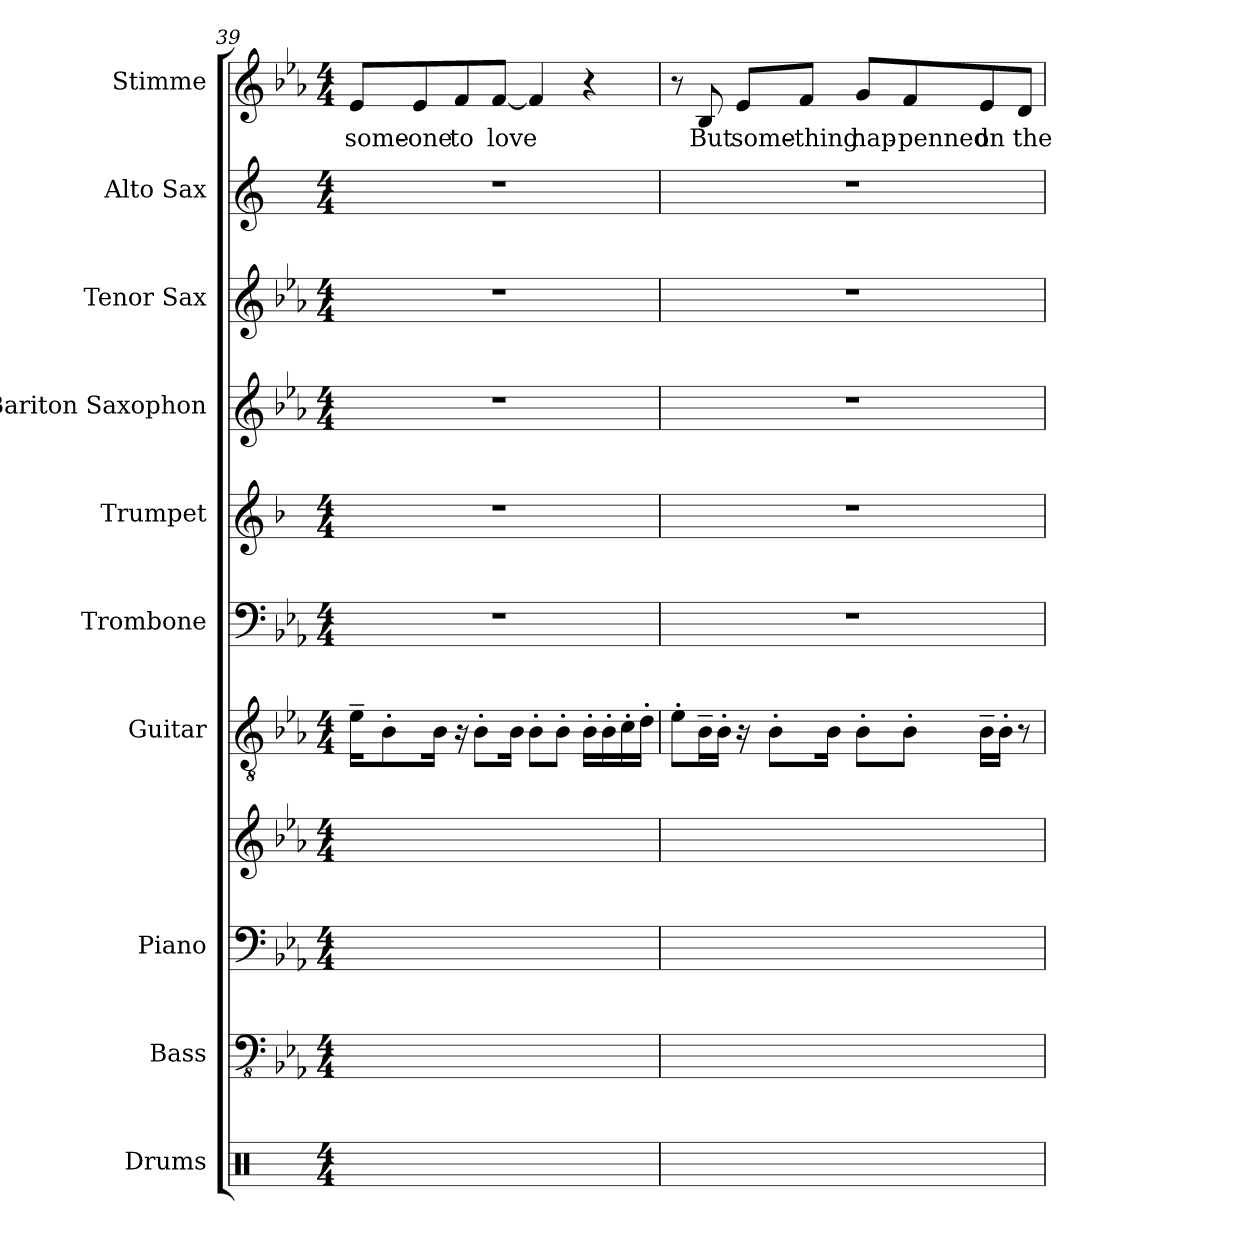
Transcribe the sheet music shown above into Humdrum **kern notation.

**kern	**kern	**kern	**kern	**kern	**kern	**kern	**kern	**kern	**kern	**kern	**text
*part10	*part9	*part8	*part8	*part7	*part6	*part5	*part4	*part3	*part2	*part1	*part1
*staff11	*staff10	*staff9	*staff8	*staff7	*staff6	*staff5	*staff4	*staff3	*staff2	*staff1	*staff1
*I"Drums	*I"Bass	*I"Piano	*	*I"Guitar	*I"Trombone	*I"Trumpet	*I"Bariton Saxophon	*I"Tenor Sax	*I"Alto Sax	*I"Stimme	*
*I'Drums	*I'Bass	*I'Piano	*	*I'Gtr.	*I'Tbn.	*I'Tpt.	*I'Bar. Sax.	*I'Tenor	*I'Alto	*I'St.	*
*clefX	*clefFv4	*clefF4	*clefG2	*clefGv2	*clefF4	*clefG2	*clefG2	*clefG2	*clefG2	*clefG2	*
*	*	*	*	*	*	*ITrd1c2	*ITrd12c21	*ITrd8c14	*ITrd5c9	*	*
*k[]	*k[b-e-a-]	*k[b-e-a-]	*k[b-e-a-]	*k[b-e-a-]	*k[b-e-a-]	*k[b-e-a-]	*k[b-e-a-]	*k[b-e-a-]	*k[b-e-a-]	*k[b-e-a-]	*
*M4/4	*M4/4	*M4/4	*M4/4	*M4/4	*M4/4	*M4/4	*M4/4	*M4/4	*M4/4	*M4/4	*
=39	=39	=39	=39	=39	=39	=39	=39	=39	=39	=39	=39
!	!	!	!	!	!	!	!	!	!	!	!LO:LY:b
1ryy	1ryy	1ryy	1ryy	16e-~\KL	1r	1r	1r	1r	1r	8e-/L	some-
.	.	.	.	8B-'\	.	.	.	.	.	.	.
!	!	!	!	!	!	!	!	!	!	!	!LO:LY:b
.	.	.	.	.	.	.	.	.	.	8e-/	-one
.	.	.	.	16B-\Jk	.	.	.	.	.	.	.
!	!	!	!	!	!	!	!	!	!	!	!LO:LY:b
.	.	.	.	16r	.	.	.	.	.	8f/	to
.	.	.	.	8B-'\L	.	.	.	.	.	.	.
!	!	!	!	!	!	!	!	!	!	!	!LO:LY:b
.	.	.	.	.	.	.	.	.	.	[8f/J	love
.	.	.	.	16B-\Jk	.	.	.	.	.	.	.
.	.	.	.	8B-'\L	.	.	.	.	.	4f/]	.
.	.	.	.	8B-'\J	.	.	.	.	.	.	.
.	.	.	.	16B-'\LL	.	.	.	.	.	4r	.
.	.	.	.	16B-'\	.	.	.	.	.	.	.
.	.	.	.	16c'\	.	.	.	.	.	.	.
.	.	.	.	16d'\JJ	.	.	.	.	.	.	.
=40	=40	=40	=40	=40	=40	=40	=40	=40	=40	=40	=40
1ryy	1ryy	1ryy	1ryy	8e-'\L	1r	1r	1r	1r	1r	8r	.
!	!	!	!	!	!	!	!	!	!	!	!LO:LY:b
.	.	.	.	16B-~\L	.	.	.	.	.	8B-/	But
.	.	.	.	16B-'\JJ	.	.	.	.	.	.	.
!	!	!	!	!	!	!	!	!	!	!	!LO:LY:b
.	.	.	.	16r	.	.	.	.	.	8e-/L	some-
.	.	.	.	8B-'\L	.	.	.	.	.	.	.
!	!	!	!	!	!	!	!	!	!	!	!LO:LY:b
.	.	.	.	.	.	.	.	.	.	8f/J	-thing
.	.	.	.	16B-\Jk	.	.	.	.	.	.	.
!	!	!	!	!	!	!	!	!	!	!	!LO:LY:b
.	.	.	.	8B-'\L	.	.	.	.	.	8g/L	hap-
!	!	!	!	!	!	!	!	!	!	!	!LO:LY:b
.	.	.	.	8B-'\J	.	.	.	.	.	8f/	-penned
!	!	!	!	!	!	!	!	!	!	!	!LO:LY:b
.	.	.	.	16B-~\LL	.	.	.	.	.	8e-/	on
.	.	.	.	16B-'\JJ	.	.	.	.	.	.	.
!	!	!	!	!	!	!	!	!	!	!	!LO:LY:b
.	.	.	.	8r	.	.	.	.	.	8d/J	the
=	=	=	=	=	=	=	=	=	=	=	=
*-	*-	*-	*-	*-	*-	*-	*-	*-	*-	*-	*-
